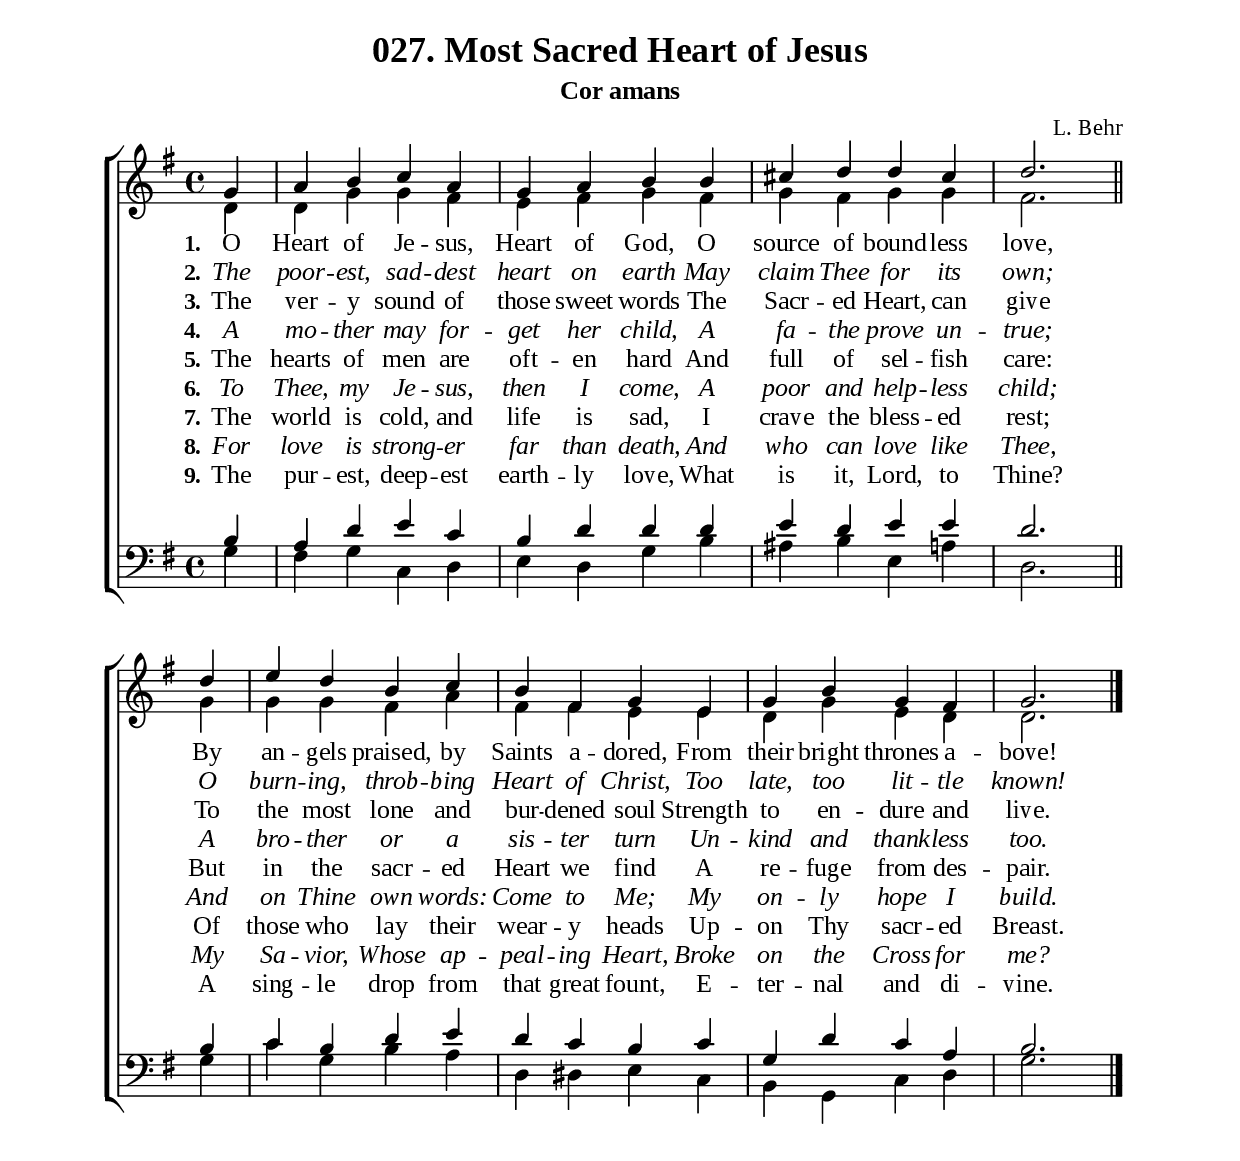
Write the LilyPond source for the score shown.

%%%%%%%%%%%%%%%%%%%%%%%%%%%%%
% CONTENTS OF THIS DOCUMENT
% 1. Common settings
% 2. Soprano verse music
% 3. Alto verse music
% 4. Tenor verse music
% 5. Basso verse music
% 6. Verse lyrics
% 7. Layout
%%%%%%%%%%%%%%%%%%%%%%%%%%%%%

%%%%%%%%%%%%%%%%%%%%%%%%%%%%%
% 1. Common settings
%%%%%%%%%%%%%%%%%%%%%%%%%%%%%
\version "2.18.2"

\header {
  title = "027. Most Sacred Heart of Jesus"
  subtitle = "Cor amans"
  %poet = ""
  composer = "L. Behr"
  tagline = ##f
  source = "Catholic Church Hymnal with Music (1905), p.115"
  %site = ""
}

globalSettings= {
  \key g \major
  \time 4/4
  %\override Score.BarNumber.break-visibility = ##(#t #t #t)
  \override Score.BarNumber.break-visibility = ##(#f #f #f)
}

verseSettings = {
  \phrasingSlurDashed
}

\paper {
  #(set-paper-size "a4")
  top-margin = 15\mm
  bottom-margin = 15\mm
  left-margin = 20\mm
  right-margin = 20\mm
  indent = #0
  #(define fonts
	 (make-pango-font-tree "Liberation Serif"
	 		       "Liberation Serif"
			       "Liberation Serif"
			       (/ 20 20)))
}

printItalic = \with {
  \override LyricText.font-shape = #'italic
}

%%%%%%%%%%%%%%%%%%%%%%%%%%%%%
% 2. Soprano verse music
%%%%%%%%%%%%%%%%%%%%%%%%%%%%%
musicVerseSoprano = \relative c' {
\partial 4 g'4 |
a b c a |
g a b b |
cis d d cis |
d2. \break \bar "||" d4 |
e d b c |
b fis g e |
g b g fis |
g2. \bar "|."
}

%%%%%%%%%%%%%%%%%%%%%%%%%%%%%
% 3. Alto verse music
%%%%%%%%%%%%%%%%%%%%%%%%%%%%%
musicVerseAlto = \relative c' {
\partial 4 d4 |
d g g fis |
e fis g fis |
g fis g g |
fis2. g4 |
g g fis a |
fis fis e e |
d g e d |
d2.
}

%%%%%%%%%%%%%%%%%%%%%%%%%%%%%
% 4. Tenor verse music
%%%%%%%%%%%%%%%%%%%%%%%%%%%%%
musicVerseTenor = \relative c' {
\partial 4 b4 |
a d e c ||
b d d d |
e d e e |
d2. b4 |
c b d e |
d c b c |
g d' c a |
b2.
}

%%%%%%%%%%%%%%%%%%%%%%%%%%%%%
% 5. Basso verse music
%%%%%%%%%%%%%%%%%%%%%%%%%%%%%
musicVerseBasso = \relative c {
\partial 4 g'4 |
fis g c, d |
e d g b |
ais b e, a |
d,2. g4 |
c g b a |
d, dis e c |
b g c d |
g2.
}

%%%%%%%%%%%%%%%%%%%%%%%%%%%%%
% 6. Verse lyrics
%%%%%%%%%%%%%%%%%%%%%%%%%%%%%
lyricVerseOne = \lyricmode {
  \set stanza = #"1."
  O Heart of Je -- sus, Heart of God,
  O source of bound -- less love,
  By an -- gels praised, by Saints a -- dored,
  From their bright thrones a -- bove!
}

lyricVerseTwo = \lyricmode {
  \set stanza = #"2."
 The poor -- est, sad -- dest heart on earth
 May claim Thee for its own;
 O burn -- ing, throb -- bing Heart of Christ,
 Too late, too lit -- tle known!
}

lyricVerseThree = \lyricmode {
  \set stanza = #"3."
  The ver -- y sound of those sweet words
  The Sacr -- ed Heart, can give
  To the most lone and bur -- dened soul
  Strength to en -- dure and live.
}

lyricVerseFour = \lyricmode {
  \set stanza = #"4."
  A mo -- ther may for -- get her child,
  A fa -- the prove un -- true;
  A bro -- ther or a sis -- ter turn
  Un -- kind and thank -- less too.
}

lyricVerseFive = \lyricmode {
  \set stanza = #"5."
  The hearts of men are oft -- en hard
  And full of sel -- fish care:
  But in the sacr -- ed Heart we find
  A re -- fuge from des -- pair.
}

lyricVerseSix = \lyricmode {
  \set stanza = #"6."
  To Thee, my Je -- sus, then I come,
  A poor and help -- less child;
  And on Thine own words: Come to Me;
  My on -- ly hope I build.
}

lyricVerseSeven = \lyricmode {
  \set stanza = #"7."
  The world is cold, and life is sad,
  I crave the bless -- ed rest;
  Of those who lay their wear -- y heads
  Up -- on Thy sacr -- ed Breast.
}

lyricVerseEight = \lyricmode {
  \set stanza = #"8."
  For love is strong -- er far than death,
  And who can love like Thee,
  My Sa -- vior, Whose ap -- peal -- ing Heart,
  Broke on the Cross for me?
}

lyricVerseNine = \lyricmode {
  \set stanza = #"9."
  The pur -- est, deep -- est earth -- ly love,
  What is it, Lord, to Thine?
  A sing -- le drop from that great fount,
  E -- ter -- nal and di -- vine.
}

%%%%%%%%%%%%%%%%%%%%%%%%%%%%%
% 7. Layout
%%%%%%%%%%%%%%%%%%%%%%%%%%%%%
\score {
    \new ChoirStaff <<
      \new Staff <<
        \clef "treble"
        \new Voice = "soprano" {
          \voiceOne \globalSettings \verseSettings \stemUp \slurUp \musicVerseSoprano
        }
        \new Voice = "alto" {
          \voiceTwo \globalSettings \verseSettings \stemDown \slurDown \musicVerseAlto
        }
      >>
      \new Lyrics \lyricsto soprano \lyricVerseOne
      \new Lyrics \printItalic \lyricsto soprano \lyricVerseTwo
      \new Lyrics \lyricsto soprano \lyricVerseThree
      \new Lyrics \printItalic \lyricsto soprano \lyricVerseFour
      \new Lyrics \lyricsto soprano \lyricVerseFive
      \new Lyrics \printItalic \lyricsto soprano \lyricVerseSix
      \new Lyrics \lyricsto soprano \lyricVerseSeven
      \new Lyrics \printItalic \lyricsto soprano \lyricVerseEight
      \new Lyrics \lyricsto soprano \lyricVerseNine
      \new Staff <<
        \clef "bass"
        \new Voice = "tenor" {
          \voiceOne \globalSettings \verseSettings \stemUp \slurUp \musicVerseTenor
        }
        \new Voice = "basso" {
          \voiceTwo \globalSettings \verseSettings \stemDown \slurDown \musicVerseBasso
        }
      >>
    >>
}

